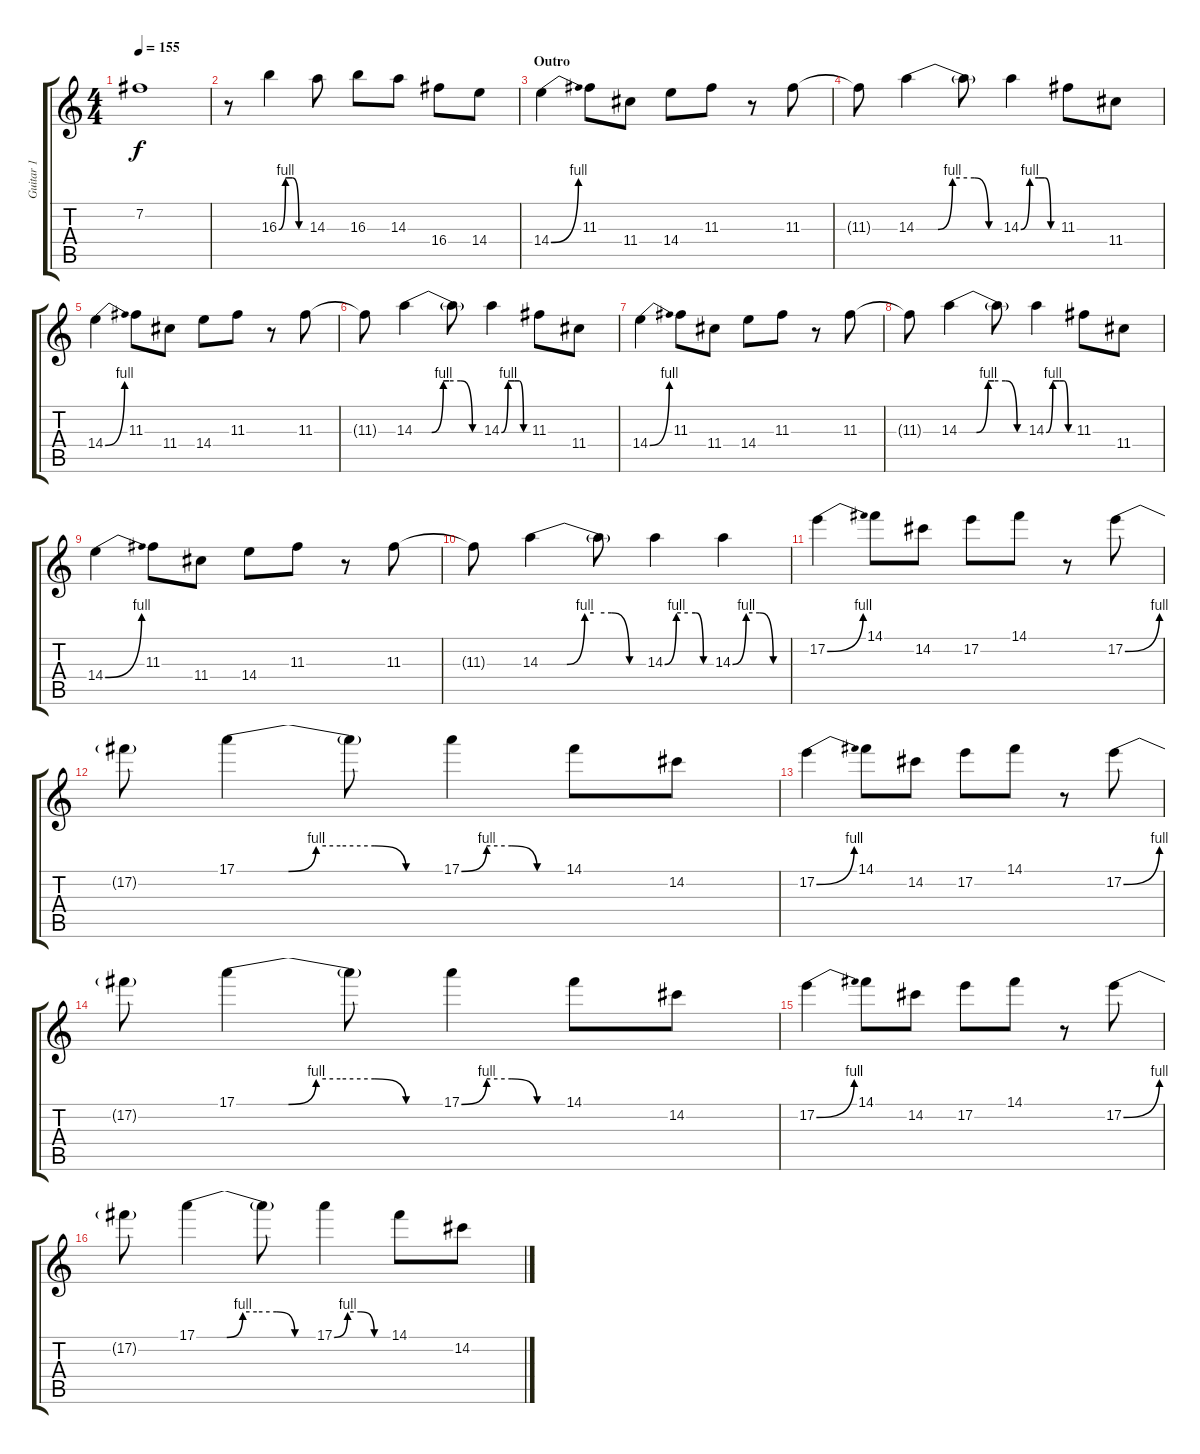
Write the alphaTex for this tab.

\track ("Guitar 1" "Guitar 1") {instrument distortionguitar}
\staff {score tabs}
\tuning (E4 B3 G3 D3 A2 E2) {hide}
\ts (4 4)
\tempo 155
\clef g2
\ks c
7.2.1{dy f} |
r.8 16.3{be (custom 0 0 15 4 30 4 45 0 60 0)}.4 14.3.8 16.3.8 14.3.8 16.4.8 14.4.8 |
\section ("" "Outro")
14.4{be (bend 0 0 60 4)}.4 11.3.8 11.4.8 14.4.8 11.3.8 r.8 11.3.8 |
11.3{t}.8 14.3{be (custom 0 0 10 0 15 0 25 4 30 4 40 4 50 0 60 0)}.4 14.3{t}.8 14.3{be (custom 0 0 15 4 30 4 40 4 50 0 60 0)}.4 11.3.8 11.4.8 |
14.4{be (bend 0 0 60 4)}.4 11.3.8 11.4.8 14.4.8 11.3.8 r.8 11.3.8 |
11.3{t}.8 14.3{be (custom 0 0 10 0 15 0 25 4 30 4 40 4 50 0 60 0)}.4 14.3{t}.8 14.3{be (custom 0 0 15 4 30 4 40 4 50 0 60 0)}.4 11.3.8 11.4.8 |
14.4{be (bend 0 0 60 4)}.4 11.3.8 11.4.8 14.4.8 11.3.8 r.8 11.3.8 |
11.3{t}.8 14.3{be (custom 0 0 10 0 15 0 25 4 30 4 40 4 50 0 60 0)}.4 14.3{t}.8 14.3{be (custom 0 0 15 4 30 4 40 4 50 0 60 0)}.4 11.3.8 11.4.8 |
14.4{be (bend 0 0 60 4)}.4 11.3.8 11.4.8 14.4.8 11.3.8 r.8 11.3.8 |
11.3{t}.8 14.3{be (custom 0 0 10 0 15 0 25 4 30 4 40 4 50 0 60 0)}.4 14.3{t}.8 14.3{be (custom 0 0 15 4 30 4 40 4 50 0 60 0)}.4 14.3{be (custom 0 0 15 4 30 4 45 0 60 0)}.4 |
17.2{be (bend 0 0 60 4)}.4 14.1.8 14.2.8 17.2.8 14.1.8 r.8 17.2{be (bend 0 0 60 4)}.8 |
17.2{t}.8 17.1{be (custom 0 0 15 0 23 4 30 4 40 4 49 0 60 0)}.4 17.1{t}.8 17.1{be (custom 0 0 15 4 30 4 45 0 60 0)}.4 14.1.8 14.2.8 |
17.2{be (bend 0 0 60 4)}.4 14.1.8 14.2.8 17.2.8 14.1.8 r.8 17.2{be (bend 0 0 60 4)}.8 |
17.2{t}.8 17.1{be (custom 0 0 15 0 23 4 30 4 40 4 49 0 60 0)}.4 17.1{t}.8 17.1{be (custom 0 0 15 4 30 4 45 0 60 0)}.4 14.1.8 14.2.8 |
17.2{be (bend 0 0 60 4)}.4 14.1.8 14.2.8 17.2.8 14.1.8 r.8 17.2{be (bend 0 0 60 4)}.8 |
17.2{t}.8 17.1{be (custom 0 0 15 0 23 4 30 4 40 4 49 0 60 0)}.4 17.1{t}.8 17.1{be (custom 0 0 15 4 30 4 45 0 60 0)}.4 14.1.8 14.2.8
